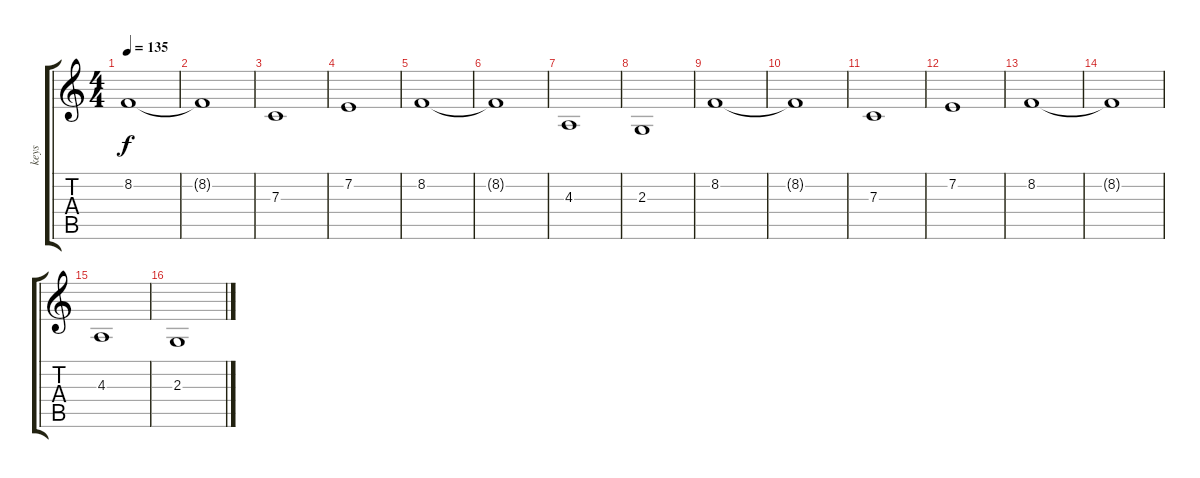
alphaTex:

\track ("keys" "keys") {instrument choiraahs}
\staff {score tabs}
\tuning (D4 A3 F3 C3 G2 D2) {hide}
\ts (4 4)
\tempo 135
\clef g2
\ks c
8.2.1{dy f} |
8.2{t}.1 |
7.3.1 |
7.2.1 |
8.2.1 |
8.2{t}.1 |
4.3.1 |
2.3.1 |
8.2.1 |
8.2{t}.1 |
7.3.1 |
7.2.1 |
8.2.1 |
8.2{t}.1 |
4.3.1 |
2.3.1
